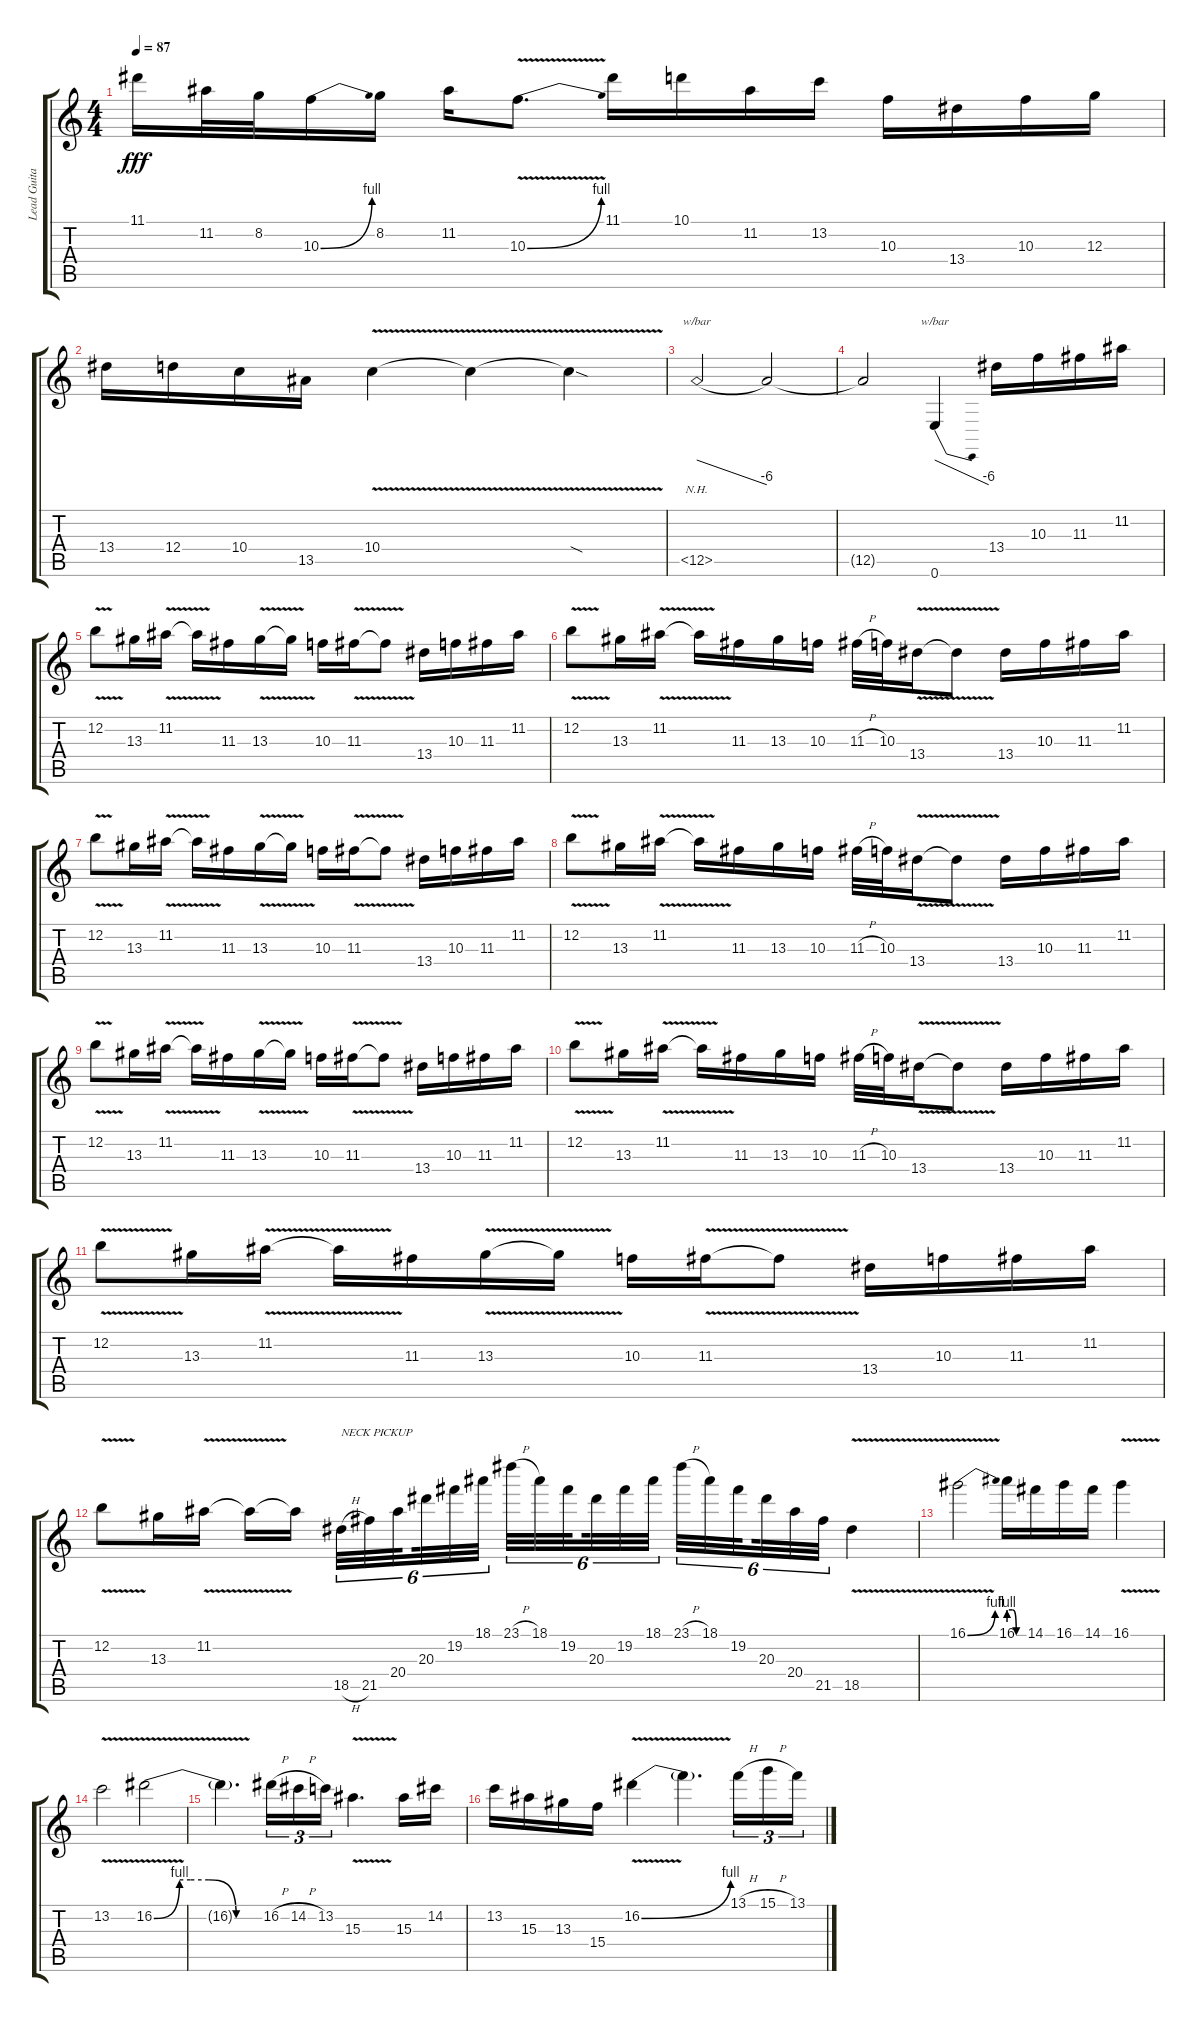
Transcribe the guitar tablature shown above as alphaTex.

\track ("Lead Guitar" "Lead Guita") {instrument distortionguitar}
\staff {score tabs}
\tuning (E4 B3 G3 D3 A2 E2) {hide}
\ts (4 4)
\tempo 87
\clef g2
\ks c
11.1{t}.16{dy fff} 11.2.32 8.2.32 10.3{be (bend 0 0 60 4)}.16 8.2.16 11.2.16 10.3{be (bend 0 0 60 4) v}.8{d} 11.1.16 10.1.16 11.2.16 13.2.16 10.3.16 13.4.16 10.3.16 12.3.16 |
13.4.16 12.4.16 10.4.16 13.5.16 10.4{v}.4 10.4{v t}.4 10.4{sod t}.4 |
12.5{nh}.2{tbe (dive default 0 0 60 -24)} 12.5{t}.2 |
12.5{t}.2 0.6.4{tbe (dive default 0 0 60 -24)} 13.4.16 10.3.16 11.3.16 11.2.16 |
12.2{v}.8 13.3.16 11.2{v}.16 11.2{t}.16 11.3.16 13.3{v}.16 13.3{t}.16 10.3.16 11.3{v}.16 11.3{t}.8 13.4.16 10.3.16 11.3.16 11.2.16 |
12.2{v}.8 13.3.16 11.2{v}.16 11.2{t}.16 11.3.16 13.3.16 10.3.16 11.3{h}.32 10.3.32 13.4{v}.16 13.4{t}.8 13.4.16 10.3.16 11.3.16 11.2.16 |
12.2{v}.8 13.3.16 11.2{v}.16 11.2{t}.16 11.3.16 13.3{v}.16 13.3{t}.16 10.3.16 11.3{v}.16 11.3{t}.8 13.4.16 10.3.16 11.3.16 11.2.16 |
12.2{v}.8 13.3.16 11.2{v}.16 11.2{t}.16 11.3.16 13.3.16 10.3.16 11.3{h}.32 10.3.32 13.4{v}.16 13.4{t}.8 13.4.16 10.3.16 11.3.16 11.2.16 |
12.2{v}.8 13.3.16 11.2{v}.16 11.2{t}.16 11.3.16 13.3{v}.16 13.3{t}.16 10.3.16 11.3{v}.16 11.3{t}.8 13.4.16 10.3.16 11.3.16 11.2.16 |
12.2{v}.8 13.3.16 11.2{v}.16 11.2{t}.16 11.3.16 13.3.16 10.3.16 11.3{h}.32 10.3.32 13.4{v}.16 13.4{t}.8 13.4.16 10.3.16 11.3.16 11.2.16 |
12.2{v}.8 13.3.16 11.2{v}.16 11.2{t}.16 11.3.16 13.3{v}.16 13.3{t}.16 10.3.16 11.3{v}.16 11.3{t}.8 13.4.16 10.3.16 11.3.16 11.2.16 |
12.2{v}.8 13.3.16 11.2{v}.16 11.2{t}.16 11.2{t}.16{beam splitsecondary} 18.5{h}.32{tu (6 4) txt "NECK PICKUP" instrument overdrivenguitar} 21.5.32{tu (6 4)} 20.4.32{tu (6 4) beam splitsecondary} 20.3.32{tu (6 4)} 19.2.32{tu (6 4)} 18.1.32{tu (6 4)} 23.1{h}.32{tu (6 4)} 18.1.32{tu (6 4)} 19.2.32{tu (6 4) beam splitsecondary} 20.3.32{tu (6 4)} 19.2.32{tu (6 4)} 18.1.32{tu (6 4) beam splitsecondary} 23.1{h}.32{tu (6 4)} 18.1.32{tu (6 4)} 19.2.32{tu (6 4) beam splitsecondary} 20.3.32{tu (6 4)} 20.4.32{tu (6 4)} 21.5.32{tu (6 4)} 18.5{v}.4 |
16.1{be (bend 0 0 60 4) v}.2 16.1{be (custom 0 4 15 4 30 0 60 0)}.16 14.1.16 16.1.16 14.1.16 16.1{v}.4 |
13.2{v}.2 16.2{be (custom 0 0 14 4 20 4 30 4 45 0 60 0) v}.2 |
16.2{t}.4{d} 16.2{h}.16{tu (3 2)} 14.2{h}.16{tu (3 2)} 13.2.16{tu (3 2)} 15.3{v}.4{d} 15.3.16 14.2.16 |
13.2.16 15.3.16 13.3.16 15.4.16 16.2{be (bend 0 0 60 4) v}.4 16.2{t}.4{d} 13.1{h}.16{tu (3 2)} 15.1{h}.16{tu (3 2)} 13.1.16{tu (3 2)}
